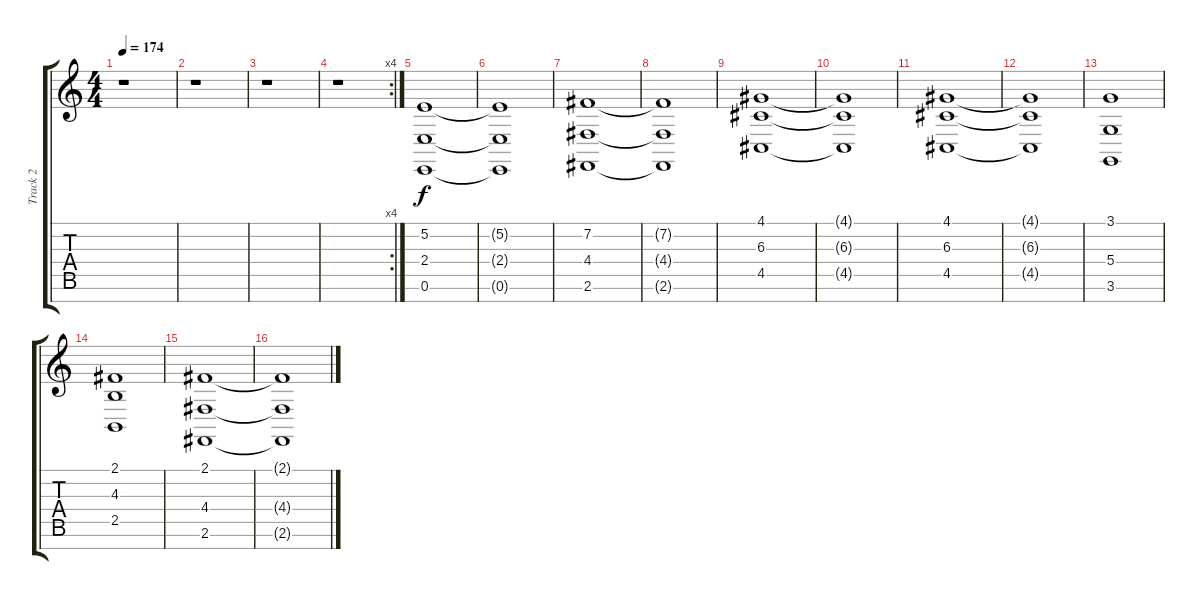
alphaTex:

\track ("Track 2" "Track 2") {instrument stringensemble1}
\staff {score tabs}
\tuning (E4 B3 G3 D3 A2 E2 B1) {hide}
\ts (4 4)
\tempo 174
\clef g2
\ks c
r.1{dy f} |
r.1 |
r.1 |
\rc 4
r.1 |
(5.2 2.4 0.6).1 |
(5.2{t} 2.4{t} 0.6{t}).1 |
(7.2 4.4 2.6).1 |
(7.2{t} 4.4{t} 2.6{t}).1 |
(4.1 6.3 4.5).1 |
(4.1{t} 6.3{t} 4.5{t}).1 |
(4.1 6.3 4.5).1 |
(4.1{t} 6.3{t} 4.5{t}).1 |
(3.1 5.4 3.6).1 |
(2.1 4.3 2.5).1 |
(2.1 4.4 2.6).1 |
(2.1{t} 4.4{t} 2.6{t}).1
